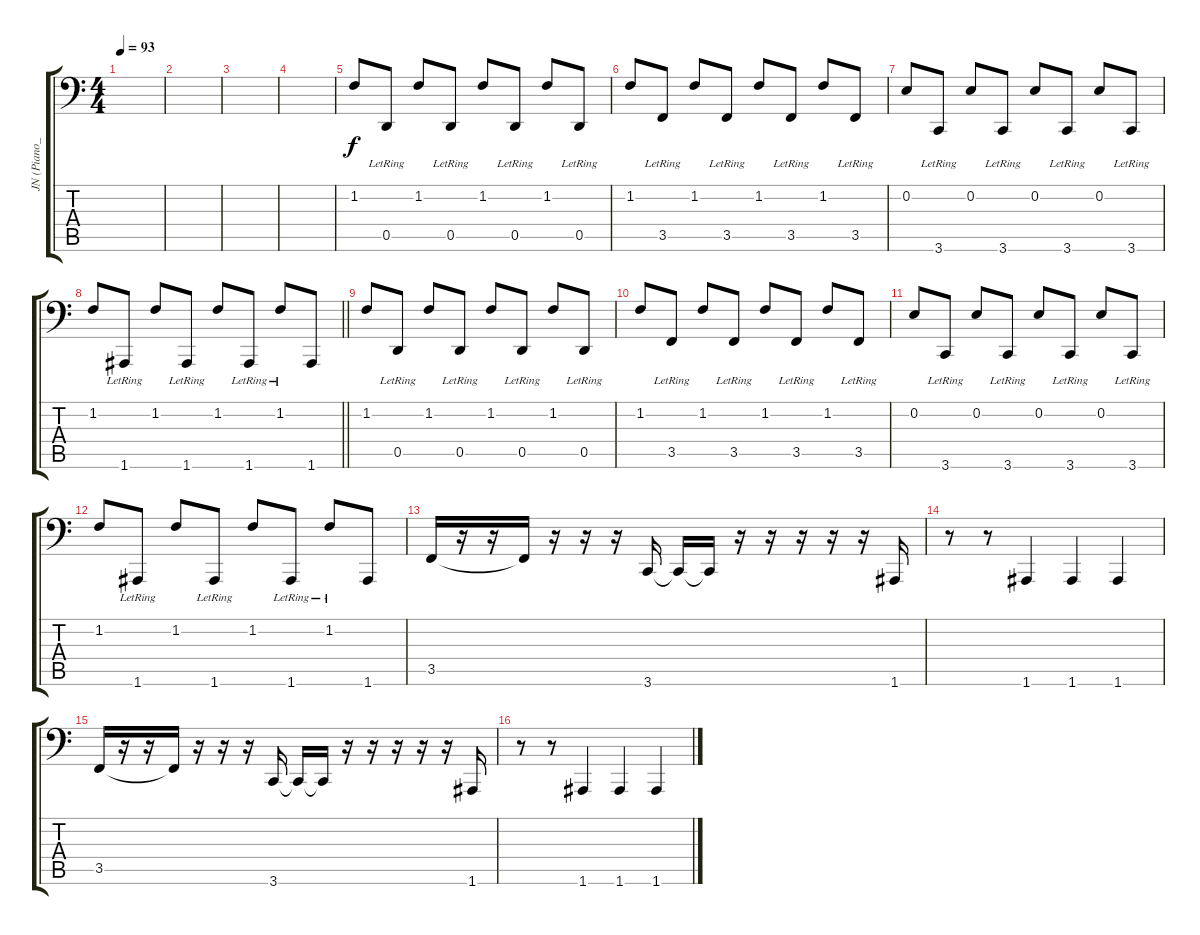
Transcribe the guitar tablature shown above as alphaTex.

\track ("JN (Piano_Main_Gauche)" "JN (Piano_") {instrument electricgrandpiano}
\staff {score tabs}
\tuning (A3 E3 C3 G2 D2 A1) {hide}
\ts (4 4)
\tempo 93
\clef f4
\ks c
|
|
|
|
1.2.8 0.5{lr}.8 1.2.8 0.5{lr}.8 1.2.8 0.5{lr}.8 1.2.8 0.5{lr}.8 |
1.2.8 3.5{lr}.8 1.2.8 3.5{lr}.8 1.2.8 3.5{lr}.8 1.2.8 3.5{lr}.8 |
0.2.8 3.6{lr}.8 0.2.8 3.6{lr}.8 0.2.8 3.6{lr}.8 0.2.8 3.6{lr}.8 |
\barLineRight lightlight
1.2.8 1.6{lr}.8 1.2.8 1.6{lr}.8 1.2.8 1.6{lr}.8 1.2{lr}.8 1.6.8 |
1.2.8 0.5{lr}.8 1.2.8 0.5{lr}.8 1.2.8 0.5{lr}.8 1.2.8 0.5{lr}.8 |
1.2.8 3.5{lr}.8 1.2.8 3.5{lr}.8 1.2.8 3.5{lr}.8 1.2.8 3.5{lr}.8 |
0.2.8 3.6{lr}.8 0.2.8 3.6{lr}.8 0.2.8 3.6{lr}.8 0.2.8 3.6{lr}.8 |
1.2.8 1.6{lr}.8 1.2.8 1.6{lr}.8 1.2.8 1.6{lr}.8 1.2{lr}.8 1.6.8 |
3.5.16 r.16 r.16 3.5{t}.16 r.16 r.16 r.16 3.6.16 3.6{t}.16 3.6{t}.16 r.16 r.16 r.16 r.16 r.16 1.6.16 |
r.8 r.8 1.6.4 1.6.4 1.6.4 |
3.5.16 r.16 r.16 3.5{t}.16 r.16 r.16 r.16 3.6.16 3.6{t}.16 3.6{t}.16 r.16 r.16 r.16 r.16 r.16 1.6.16 |
r.8 r.8 1.6.4 1.6.4 1.6.4
